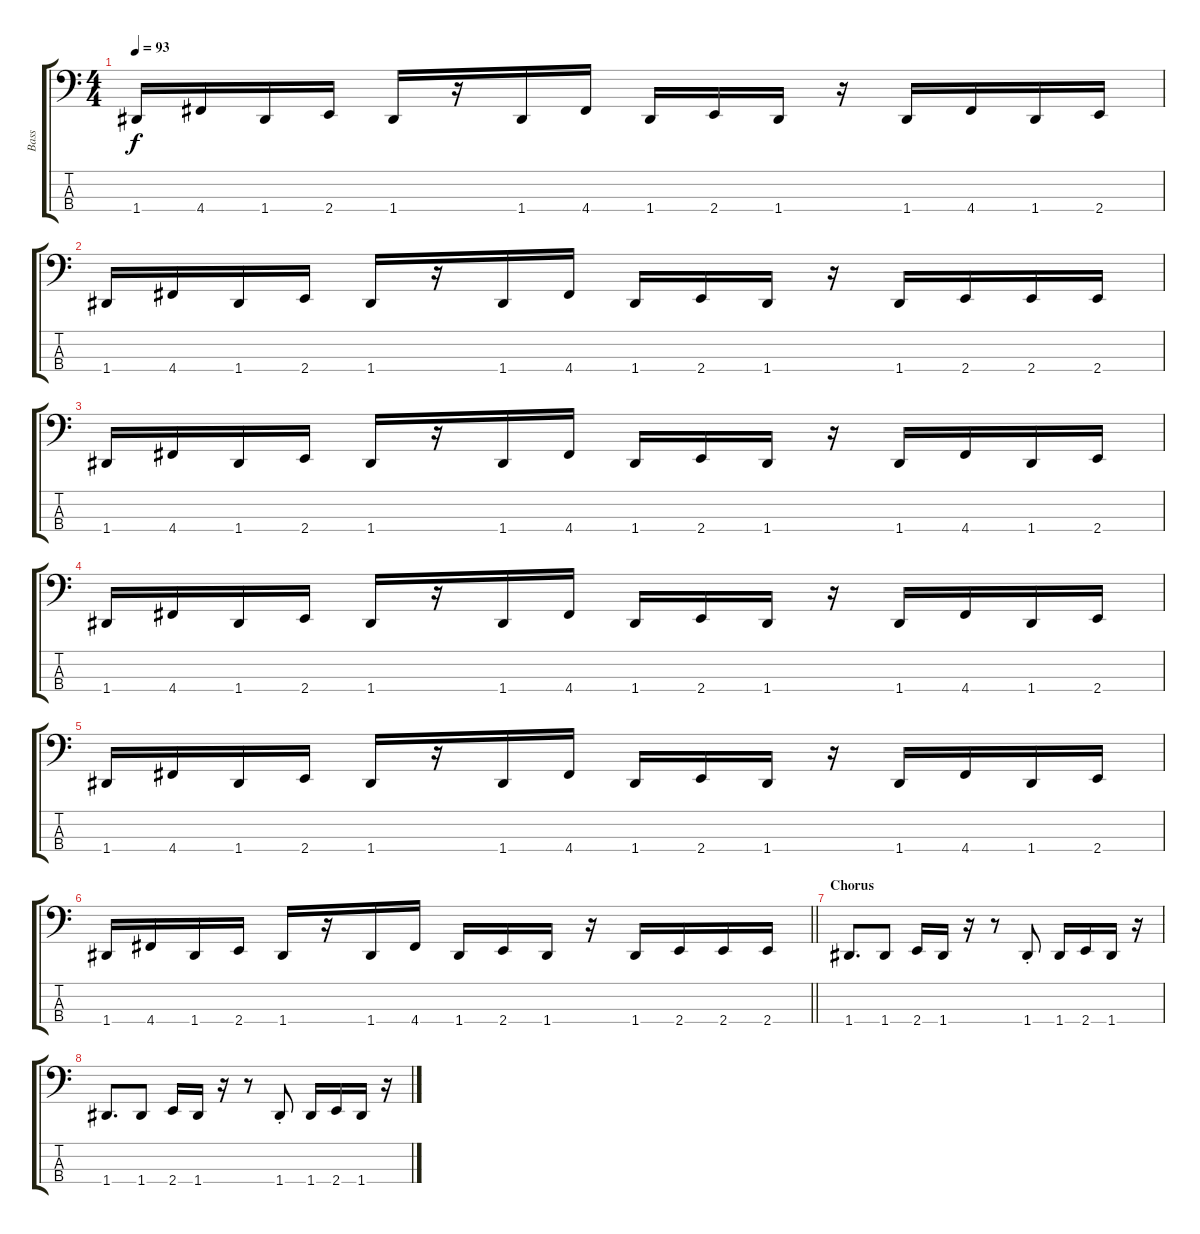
\track ("Bass" "Bass") {instrument electricbassfinger}
\staff {score tabs}
\tuning (G2 D2 A1 D1) {hide}
\ts (4 4)
\tempo 93
\clef f4
\ks c
1.4.16{dy f} 4.4.16 1.4.16 2.4.16 1.4.16 r.16 1.4.16 4.4.16 1.4.16 2.4.16 1.4.16 r.16 1.4.16 4.4.16 1.4.16 2.4.16 |
1.4.16 4.4.16 1.4.16 2.4.16 1.4.16 r.16 1.4.16 4.4.16 1.4.16 2.4.16 1.4.16 r.16 1.4.16 2.4.16 2.4.16 2.4.16 |
1.4.16 4.4.16 1.4.16 2.4.16 1.4.16 r.16 1.4.16 4.4.16 1.4.16 2.4.16 1.4.16 r.16 1.4.16 4.4.16 1.4.16 2.4.16 |
1.4.16 4.4.16 1.4.16 2.4.16 1.4.16 r.16 1.4.16 4.4.16 1.4.16 2.4.16 1.4.16 r.16 1.4.16 4.4.16 1.4.16 2.4.16 |
1.4.16 4.4.16 1.4.16 2.4.16 1.4.16 r.16 1.4.16 4.4.16 1.4.16 2.4.16 1.4.16 r.16 1.4.16 4.4.16 1.4.16 2.4.16 |
\barLineRight lightlight
1.4.16 4.4.16 1.4.16 2.4.16 1.4.16 r.16 1.4.16 4.4.16 1.4.16 2.4.16 1.4.16 r.16 1.4.16 2.4.16 2.4.16 2.4.16 |
\section ("" "Chorus")
1.4.8{d} 1.4.8 2.4.16 1.4.16 r.16 r.8 1.4{st}.8 1.4.16 2.4.16 1.4.16 r.16 |
1.4.8{d} 1.4.8 2.4.16 1.4.16 r.16 r.8 1.4{st}.8 1.4.16 2.4.16 1.4.16 r.16
